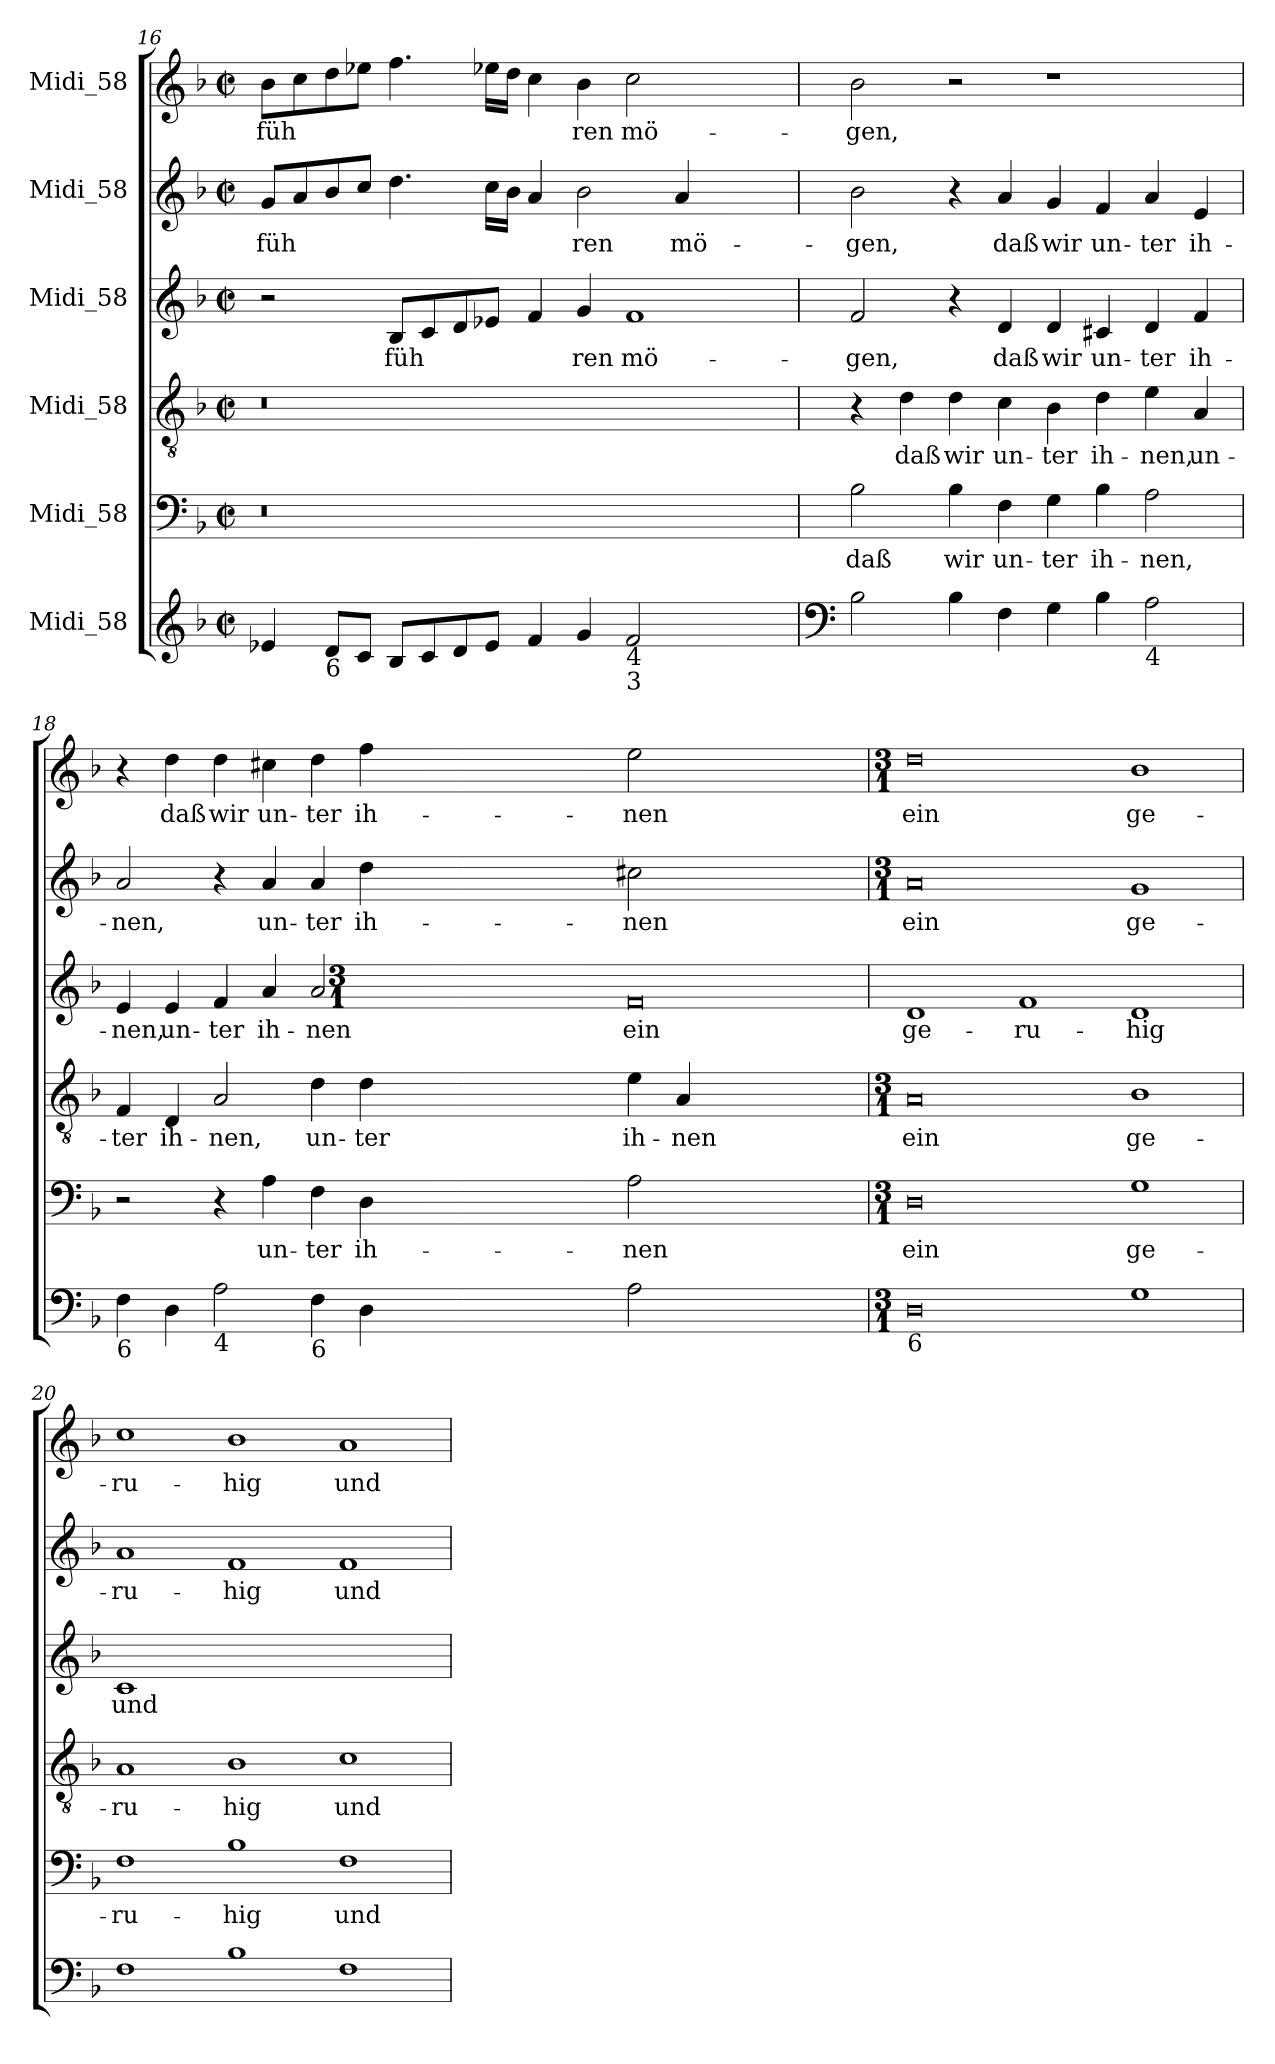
**kern	**kern	**text	**kern	**text	**kern	**text	**kern	**text	**kern	**text
*part6	*part5	*part5	*part4	*part4	*part3	*part3	*part2	*part2	*part1	*part1
*staff6	*staff5	*staff5	*staff4	*staff4	*staff3	*staff3	*staff2	*staff2	*staff1	*staff1
*I"Midi_58	*I"Midi_58	*	*I"Midi_58	*	*I"Midi_58	*	*I"Midi_58	*	*I"Midi_58	*
!!LO:LB:g=z
*clefG2	*clefF4	*	*clefGv2	*	*clefG2	*	*clefG2	*	*clefG2	*
*k[b-]	*k[b-]	*	*k[b-]	*	*k[b-]	*	*k[b-]	*	*k[b-]	*
*F:	*F:	*	*F:	*	*F:	*	*F:	*	*F:	*
*M4/2	*M4/2	*	*M4/2	*	*M4/2	*	*M4/2	*	*M4/2	*
*met(c|)	*met(c|)	*	*met(c|)	*	*met(c|)	*	*met(c|)	*	*met(c|)	*
=16	=16	=16	=16	=16	=16	=16	=16	=16	=16	=16
!	!	!	!	!	!	!	!	!LO:LY:b	!	!LO:LY:b
4e-X	0r	.	0r	.	2r	.	8gL	füh	8b-L	füh
.	.	.	.	.	.	.	8a	.	8cc	.
!LO:TX:b:t=6	!	!	!	!	!	!	!	!	!	!
8dL	.	.	.	.	.	.	8b-	.	8dd	.
8cJ	.	.	.	.	.	.	8ccJ	.	8ee-XJ	.
!	!	!	!	!	!	!LO:LY:b	!	!	!	!
8B-L	.	.	.	.	8B-L	füh	4.dd	.	4.ff	.
8c	.	.	.	.	8c	.	.	.	.	.
8d	.	.	.	.	8d	.	.	.	.	.
8e-J	.	.	.	.	8e-XJ	.	16ccLL	.	16ee-XLL	.
.	.	.	.	.	.	.	16b-JJ	.	16ddJJ	.
4f	.	.	.	.	4f	.	4a	.	4cc	.
!	!	!	!	!	!	!LO:LY:b	!	!LO:LY:b	!	!LO:LY:b
4g	.	.	.	.	4g	ren	2b-	ren	4b-	ren
!LO:TX:b:t=4	!	!	!	!	!	!	!	!	!	!
!LO:TX:b:t=3	!	!	!	!	!	!	!	!	!	!
!	!	!	!	!	!	!LO:LY:b	!	!	!	!LO:LY:b
2f	.	.	.	.	1f	mö-	.	.	2cc	mö-
!	!	!	!	!	!	!	!	!LO:LY:b	!	!
.	.	.	.	.	.	.	4a	mö-	.	.
2ryy	2ryy	.	2ryy	.	.	.	2ryy	.	2ryy	.
=17	=17	=17	=17	=17	=17	=17	=17	=17	=17	=17
*clefF4	*	*	*	*	*	*	*	*	*	*
!	!	!LO:LY:b	!	!	!	!LO:LY:b	!	!LO:LY:b	!	!LO:LY:b
2B-	2B-	daß	4r	.	2f	-gen,	2b-	-gen,	2b-	-gen,
!	!	!	!	!LO:LY:b	!	!	!	!	!	!
.	.	.	4d	daß	.	.	.	.	.	.
!	!	!LO:LY:b	!	!LO:LY:b	!	!	!	!	!	!
4B-	4B-	wir	4d	wir	4r	.	4r	.	2r	.
!	!	!LO:LY:b	!	!LO:LY:b	!	!LO:LY:b	!	!LO:LY:b	!	!
4F	4F	un-	4c	un-	4d	daß	4a	daß	.	.
!	!	!LO:LY:b	!	!LO:LY:b	!	!LO:LY:b	!	!LO:LY:b	!	!
4G	4G	-ter	4B-	-ter	4d	wir	4g	wir	1r	.
!	!	!LO:LY:b	!	!LO:LY:b	!	!LO:LY:b	!	!LO:LY:b	!	!
4B-	4B-	ih-	4d	ih-	4c#X	un-	4f	un-	.	.
!LO:TX:b:t=4	!	!	!	!	!	!	!	!	!	!
!	!	!LO:LY:b	!	!LO:LY:b	!	!LO:LY:b	!	!LO:LY:b	!	!
2A	2A	-nen,	4e	-nen,	4d	-ter	4a	-ter	.	.
!	!	!	!	!LO:LY:b	!	!LO:LY:b	!	!LO:LY:b	!	!
.	.	.	4A	un-	4f	ih-	4e	ih-	.	.
=18	=18	=18	=18	=18	=18	=18	=18	=18	=18	=18
!LO:TX:b:t=6	!	!	!	!	!	!	!	!	!	!
!	!	!	!	!LO:LY:b	!	!LO:LY:b	!	!LO:LY:b	!	!
4F	2r	.	4F	-ter	4e	-nen,	2a	-nen,	4r	.
!	!	!	!	!LO:LY:b	!	!LO:LY:b	!	!	!	!LO:LY:b
4D	.	.	4D	ih-	4e	un-	.	.	4dd	daß
!LO:TX:b:t=4	!	!	!	!	!	!	!	!	!	!
!	!	!	!	!LO:LY:b	!	!LO:LY:b	!	!	!	!LO:LY:b
2A	4r	.	2A	-nen,	4f	-ter	4r	.	4dd	wir
!	!	!LO:LY:b	!	!	!	!LO:LY:b	!	!LO:LY:b	!	!LO:LY:b
.	4A	un-	.	.	4a	ih-	4a	un-	4cc#X	un-
!LO:TX:b:t=6	!	!	!	!	!	!	!	!	!	!
!	!	!LO:LY:b	!	!LO:LY:b	!	!LO:LY:b	!	!LO:LY:b	!	!LO:LY:b
4F	4F	-ter	4d	un-	2a	-nen	4a	-ter	4dd	-ter
!	!	!LO:LY:b	!	!LO:LY:b	!	!	!	!LO:LY:b	!	!LO:LY:b
4D	4D	ih-	4d	-ter	.	.	4dd	ih-	4ff	ih-
*	*	*	*	*	*M3/1	*	*	*	*	*
!	!	!LO:LY:b	!	!LO:LY:b	!	!LO:LY:b	!	!LO:LY:b	!	!LO:LY:b
2A	2A	-nen	4e	ih-	0f	ein	2cc#X	-nen	2ee	-nen
!	!	!	!	!LO:LY:b	!	!	!	!	!	!
.	.	.	4A	-nen	.	.	.	.	.	.
1.ryy	1.ryy	.	1.ryy	.	.	.	1.ryy	.	1.ryy	.
=19	=19	=19	=19	=19	=19	=19	=19	=19	=19	=19
*M3/1	*M3/1	*	*M3/1	*	*	*	*M3/1	*	*M3/1	*
!LO:TX:b:t=6	!	!	!	!	!	!	!	!	!	!
!	!	!LO:LY:b	!	!LO:LY:b	!	!LO:LY:b	!	!LO:LY:b	!	!LO:LY:b
0D	0D	ein	0A	ein	1d	ge-	0a	ein	0dd	ein
!	!	!	!	!	!	!LO:LY:b	!	!	!	!
.	.	.	.	.	1f	-ru-	.	.	.	.
!	!	!LO:LY:b	!	!LO:LY:b	!	!LO:LY:b	!	!LO:LY:b	!	!LO:LY:b
1G	1G	ge-	1B-	ge-	1d	-hig	1g	ge-	1b-	ge-
=20	=20	=20	=20	=20	=20	=20	=20	=20	=20	=20
!	!	!LO:LY:b	!	!LO:LY:b	!	!LO:LY:b	!	!LO:LY:b	!	!LO:LY:b
1F	1F	-ru-	1A	-ru-	1c	und	1a	-ru-	1cc	-ru-
!	!	!LO:LY:b	!	!LO:LY:b	!	!	!	!LO:LY:b	!	!LO:LY:b
1B-	1B-	-hig	1B-	-hig	0ryy	.	1f	-hig	1b-	-hig
!	!	!LO:LY:b	!	!LO:LY:b	!	!	!	!LO:LY:b	!	!LO:LY:b
1F	1F	und	1c	und	.	.	1f	und	1a	und
=	=	=	=	=	=	=	=	=	=	=
*-	*-	*-	*-	*-	*-	*-	*-	*-	*-	*-
